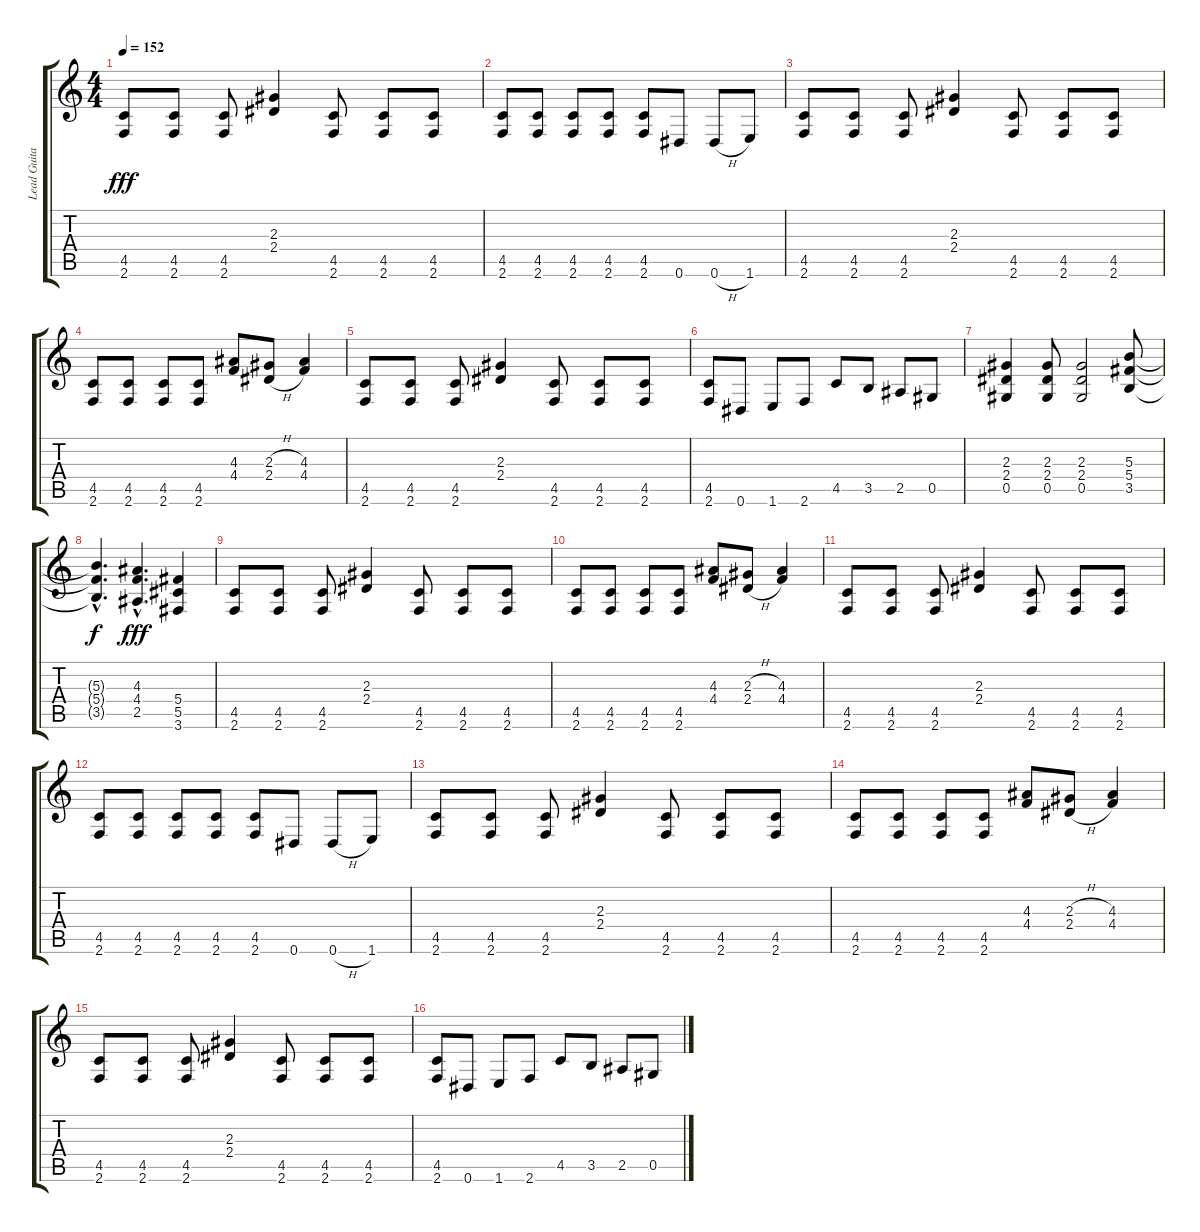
\track ("Lead Guitar" "Lead Guita") {instrument overdrivenguitar}
\staff {score tabs}
\tuning (Eb4 Bb3 Gb3 Db3 Ab2 Eb2) {hide}
\ts (4 4)
\tempo 152
\clef g2
\ks c
(4.5 2.6).8{dy fff} (4.5 2.6).8 (4.5 2.6).8 (2.3 2.4).4 (4.5 2.6).8 (4.5 2.6).8 (4.5 2.6).8 |
(4.5 2.6).8 (4.5 2.6).8 (4.5 2.6).8 (4.5 2.6).8 (4.5 2.6).8 0.6.8 0.6{h}.8 1.6.8 |
(4.5 2.6).8 (4.5 2.6).8 (4.5 2.6).8 (2.3 2.4).4 (4.5 2.6).8 (4.5 2.6).8 (4.5 2.6).8 |
(4.5 2.6).8 (4.5 2.6).8 (4.5 2.6).8 (4.5 2.6).8 (4.3 4.4).8 (2.3{h} 2.4{h}).8 (4.3 4.4).4 |
(4.5 2.6).8 (4.5 2.6).8 (4.5 2.6).8 (2.3 2.4).4 (4.5 2.6).8 (4.5 2.6).8 (4.5 2.6).8 |
(4.5 2.6).8 0.6.8 1.6.8 2.6.8 4.5.8 3.5.8 2.5.8 0.5.8 |
(2.3 2.4 0.5).4 (2.3 2.4 0.5).8 (2.3 2.4 0.5).2 (5.3 5.4 3.5).8 |
(5.3{hac t} 5.4{hac t} 3.5{hac t}).4{d dy f} (4.3{hac} 4.4{hac} 2.5{hac}).4{d dy fff} (5.4 5.5 3.6).4 |
(4.5 2.6).8 (4.5 2.6).8 (4.5 2.6).8 (2.3 2.4).4 (4.5 2.6).8 (4.5 2.6).8 (4.5 2.6).8 |
(4.5 2.6).8 (4.5 2.6).8 (4.5 2.6).8 (4.5 2.6).8 (4.3 4.4).8 (2.3{h} 2.4{h}).8 (4.3 4.4).4 |
(4.5 2.6).8 (4.5 2.6).8 (4.5 2.6).8 (2.3 2.4).4 (4.5 2.6).8 (4.5 2.6).8 (4.5 2.6).8 |
(4.5 2.6).8 (4.5 2.6).8 (4.5 2.6).8 (4.5 2.6).8 (4.5 2.6).8 0.6.8 0.6{h}.8 1.6.8 |
(4.5 2.6).8 (4.5 2.6).8 (4.5 2.6).8 (2.3 2.4).4 (4.5 2.6).8 (4.5 2.6).8 (4.5 2.6).8 |
(4.5 2.6).8 (4.5 2.6).8 (4.5 2.6).8 (4.5 2.6).8 (4.3 4.4).8 (2.3{h} 2.4{h}).8 (4.3 4.4).4 |
(4.5 2.6).8 (4.5 2.6).8 (4.5 2.6).8 (2.3 2.4).4 (4.5 2.6).8 (4.5 2.6).8 (4.5 2.6).8 |
(4.5 2.6).8 0.6.8 1.6.8 2.6.8 4.5.8 3.5.8 2.5.8 0.5.8
